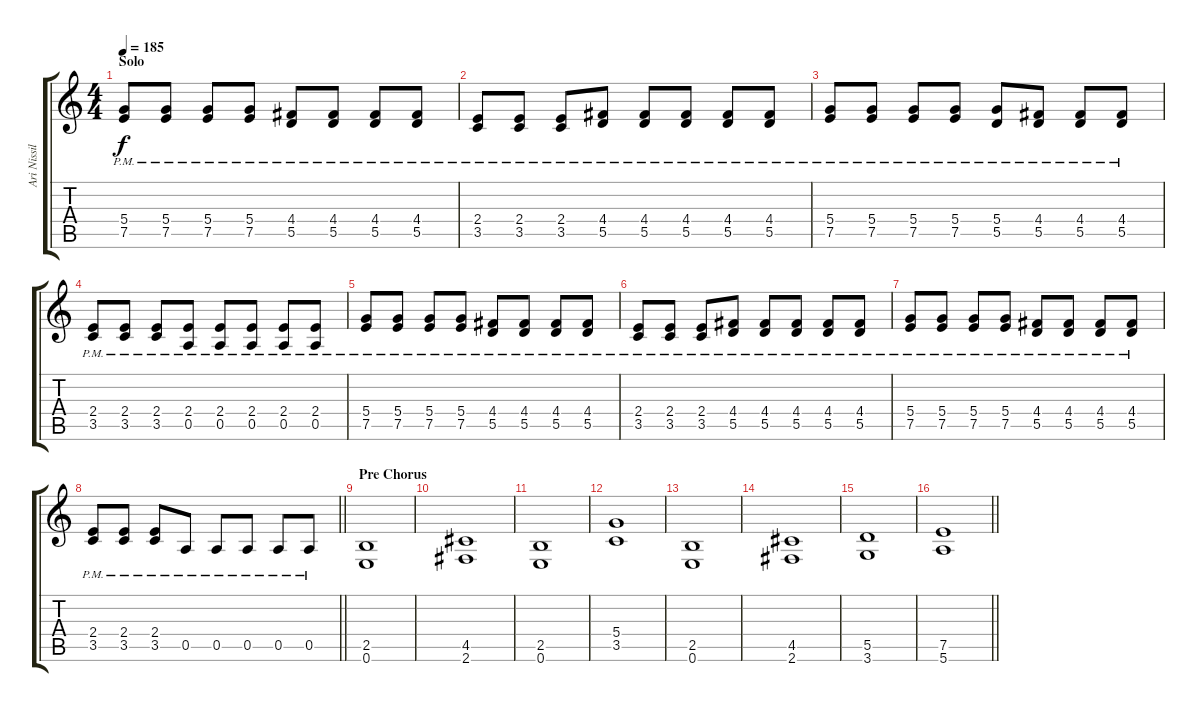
\track ("Ari Nissilä '' WarTechs ''" "Ari Nissil") {instrument distortionguitar}
\staff {score tabs}
\tuning (E4 B3 G3 D3 A2 E2) {hide}
\ts (4 4)
\section ("" "Solo")
\tempo 185
\clef g2
\ks c
(5.4{pm} 7.5{pm}).8{dy f} (5.4{pm} 7.5{pm}).8 (5.4{pm} 7.5{pm}).8 (5.4{pm} 7.5{pm}).8 (4.4{pm} 5.5{pm}).8 (4.4{pm} 5.5{pm}).8 (4.4{pm} 5.5{pm}).8 (4.4{pm} 5.5{pm}).8 |
(2.4{pm} 3.5{pm}).8 (2.4{pm} 3.5{pm}).8 (2.4{pm} 3.5{pm}).8 (4.4{pm} 5.5{pm}).8 (4.4{pm} 5.5{pm}).8 (4.4{pm} 5.5{pm}).8 (4.4{pm} 5.5{pm}).8 (4.4{pm} 5.5{pm}).8 |
(5.4{pm} 7.5{pm}).8 (5.4{pm} 7.5{pm}).8 (5.4{pm} 7.5{pm}).8 (5.4{pm} 7.5{pm}).8 (5.4{pm} 5.5{pm}).8 (4.4{pm} 5.5{pm}).8 (4.4{pm} 5.5{pm}).8 (4.4{pm} 5.5{pm}).8 |
(2.4{pm} 3.5{pm}).8 (2.4{pm} 3.5{pm}).8 (2.4{pm} 3.5{pm}).8 (2.4{pm} 0.5{pm}).8 (2.4{pm} 0.5{pm}).8 (2.4{pm} 0.5{pm}).8 (2.4{pm} 0.5{pm}).8 (2.4{pm} 0.5{pm}).8 |
(5.4{pm} 7.5{pm}).8 (5.4{pm} 7.5{pm}).8 (5.4{pm} 7.5{pm}).8 (5.4{pm} 7.5{pm}).8 (4.4{pm} 5.5{pm}).8 (4.4{pm} 5.5{pm}).8 (4.4{pm} 5.5{pm}).8 (4.4{pm} 5.5{pm}).8 |
(2.4{pm} 3.5{pm}).8 (2.4{pm} 3.5{pm}).8 (2.4{pm} 3.5{pm}).8 (4.4{pm} 5.5{pm}).8 (4.4{pm} 5.5{pm}).8 (4.4{pm} 5.5{pm}).8 (4.4{pm} 5.5{pm}).8 (4.4{pm} 5.5{pm}).8 |
(5.4{pm} 7.5{pm}).8 (5.4{pm} 7.5{pm}).8 (5.4{pm} 7.5{pm}).8 (5.4{pm} 7.5{pm}).8 (4.4{pm} 5.5{pm}).8 (4.4{pm} 5.5{pm}).8 (4.4{pm} 5.5{pm}).8 (4.4{pm} 5.5{pm}).8 |
\barLineRight lightlight
(2.4{pm} 3.5{pm}).8 (2.4{pm} 3.5{pm}).8 (2.4{pm} 3.5{pm}).8 0.5{pm}.8 0.5{pm}.8 0.5{pm}.8 0.5{pm}.8 0.5{pm}.8 |
\section ("" "Pre Chorus")
(2.5 0.6).1 |
(4.5 2.6).1 |
(2.5 0.6).1 |
(5.4 3.5).1 |
(2.5 0.6).1 |
(4.5 2.6).1 |
(5.5 3.6).1 |
\barLineRight lightlight
(7.5 5.6).1
